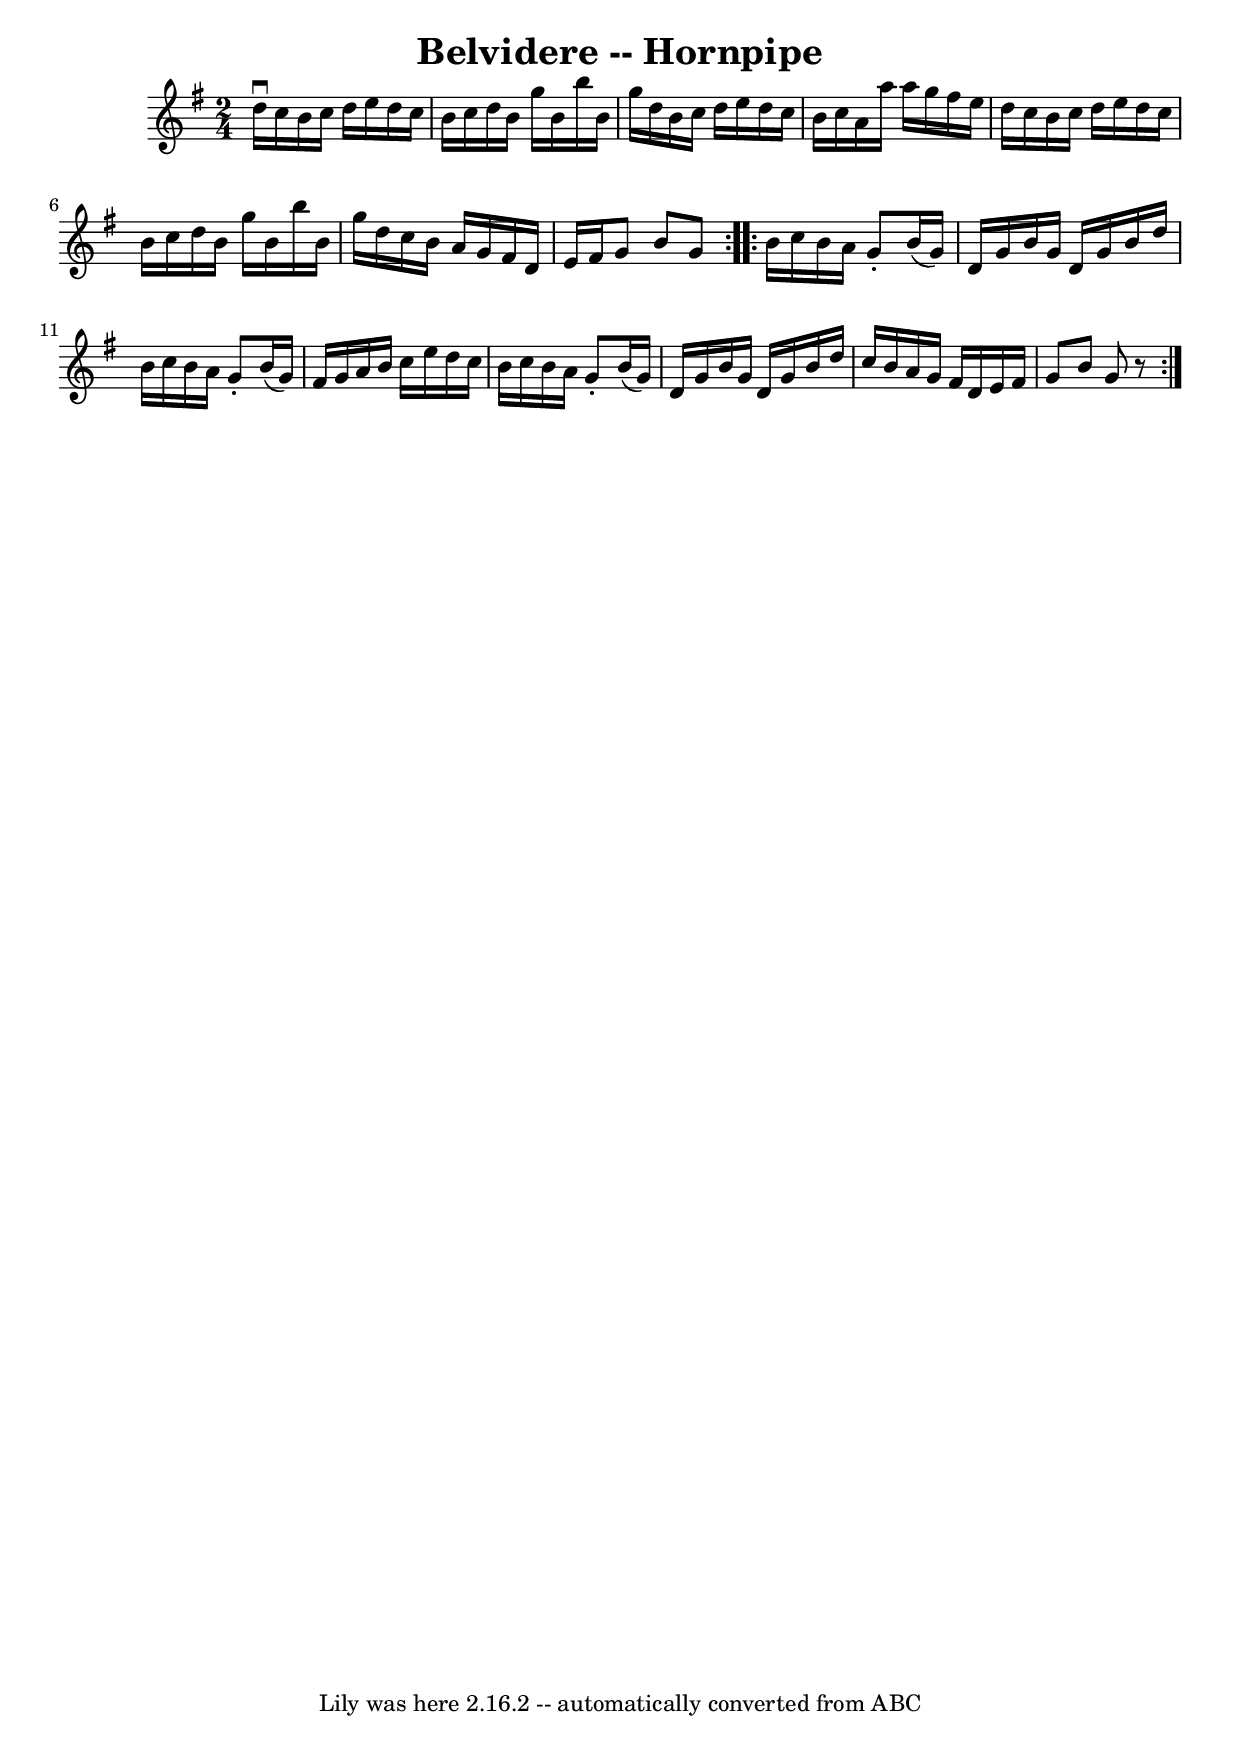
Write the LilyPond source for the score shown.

\version "2.16.2"
\include "Mammoth.ily"
\header {
  %% book = "Cole's 1000 Fiddle Tunes"
  crossRefNumber = "1"
  footnotes = ""
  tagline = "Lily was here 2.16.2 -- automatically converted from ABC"
  title = "Belvidere -- Hornpipe"

}
voicedefault =  {



  \repeat volta 2 {

    \time 2/4 
    \key g \major
    d''16^\downbow c''16  |
    b'16 c''16    
    d''16 e''16 d''16 c''16 b'16 c''16  |
    d''16 b'16    
    g''16 b'16 b''16 b'16 g''16 d''16  |
    b'16 c''16    
    d''16 e''16 d''16 c''16 b'16 c''16  |
    a'16 a''16    
    a''16 g''16 fis''16 e''16 d''16 c''16  |
    b'16    
    c''16 d''16 e''16 d''16 c''16 b'16 c''16  |
    d''16    
    b'16 g''16 b'16 b''16 b'16 g''16 d''16  |
    c''16    
    b'16 a'16 g'16 fis'16 d'16 e'16 fis'16  |
    g'8 b'8 
    g'8  
  }     
  \repeat volta 2 {
    b'16 c''16 b'16 a'16 g'8 -.   
    b'16 (g'16) |
    d'16 g'16 b'16 g'16 d'16 g'16    
    b'16 d''16  |
    b'16 c''16 b'16 a'16 g'8 -. b'16 (
    g'16) |
    fis'16 g'16 a'16 b'16 c''16 e''16 d''16   
    c''16  |
    b'16 c''16 b'16 a'16 g'8 -. b'16 (g'16  -) |
    d'16 g'16 b'16 g'16 d'16 g'16 b'16 d''16  
    |
    c''16 b'16 a'16 g'16 fis'16 d'16 e'16 fis'16  
    |
    g'8 b'8 g'8    r8 
  }   

}

\score{
  <<

    \context Staff="default"
    {
      \voicedefault 
      
    }

  >>
  \layout {
    
  }
  \midi {
  }

}
